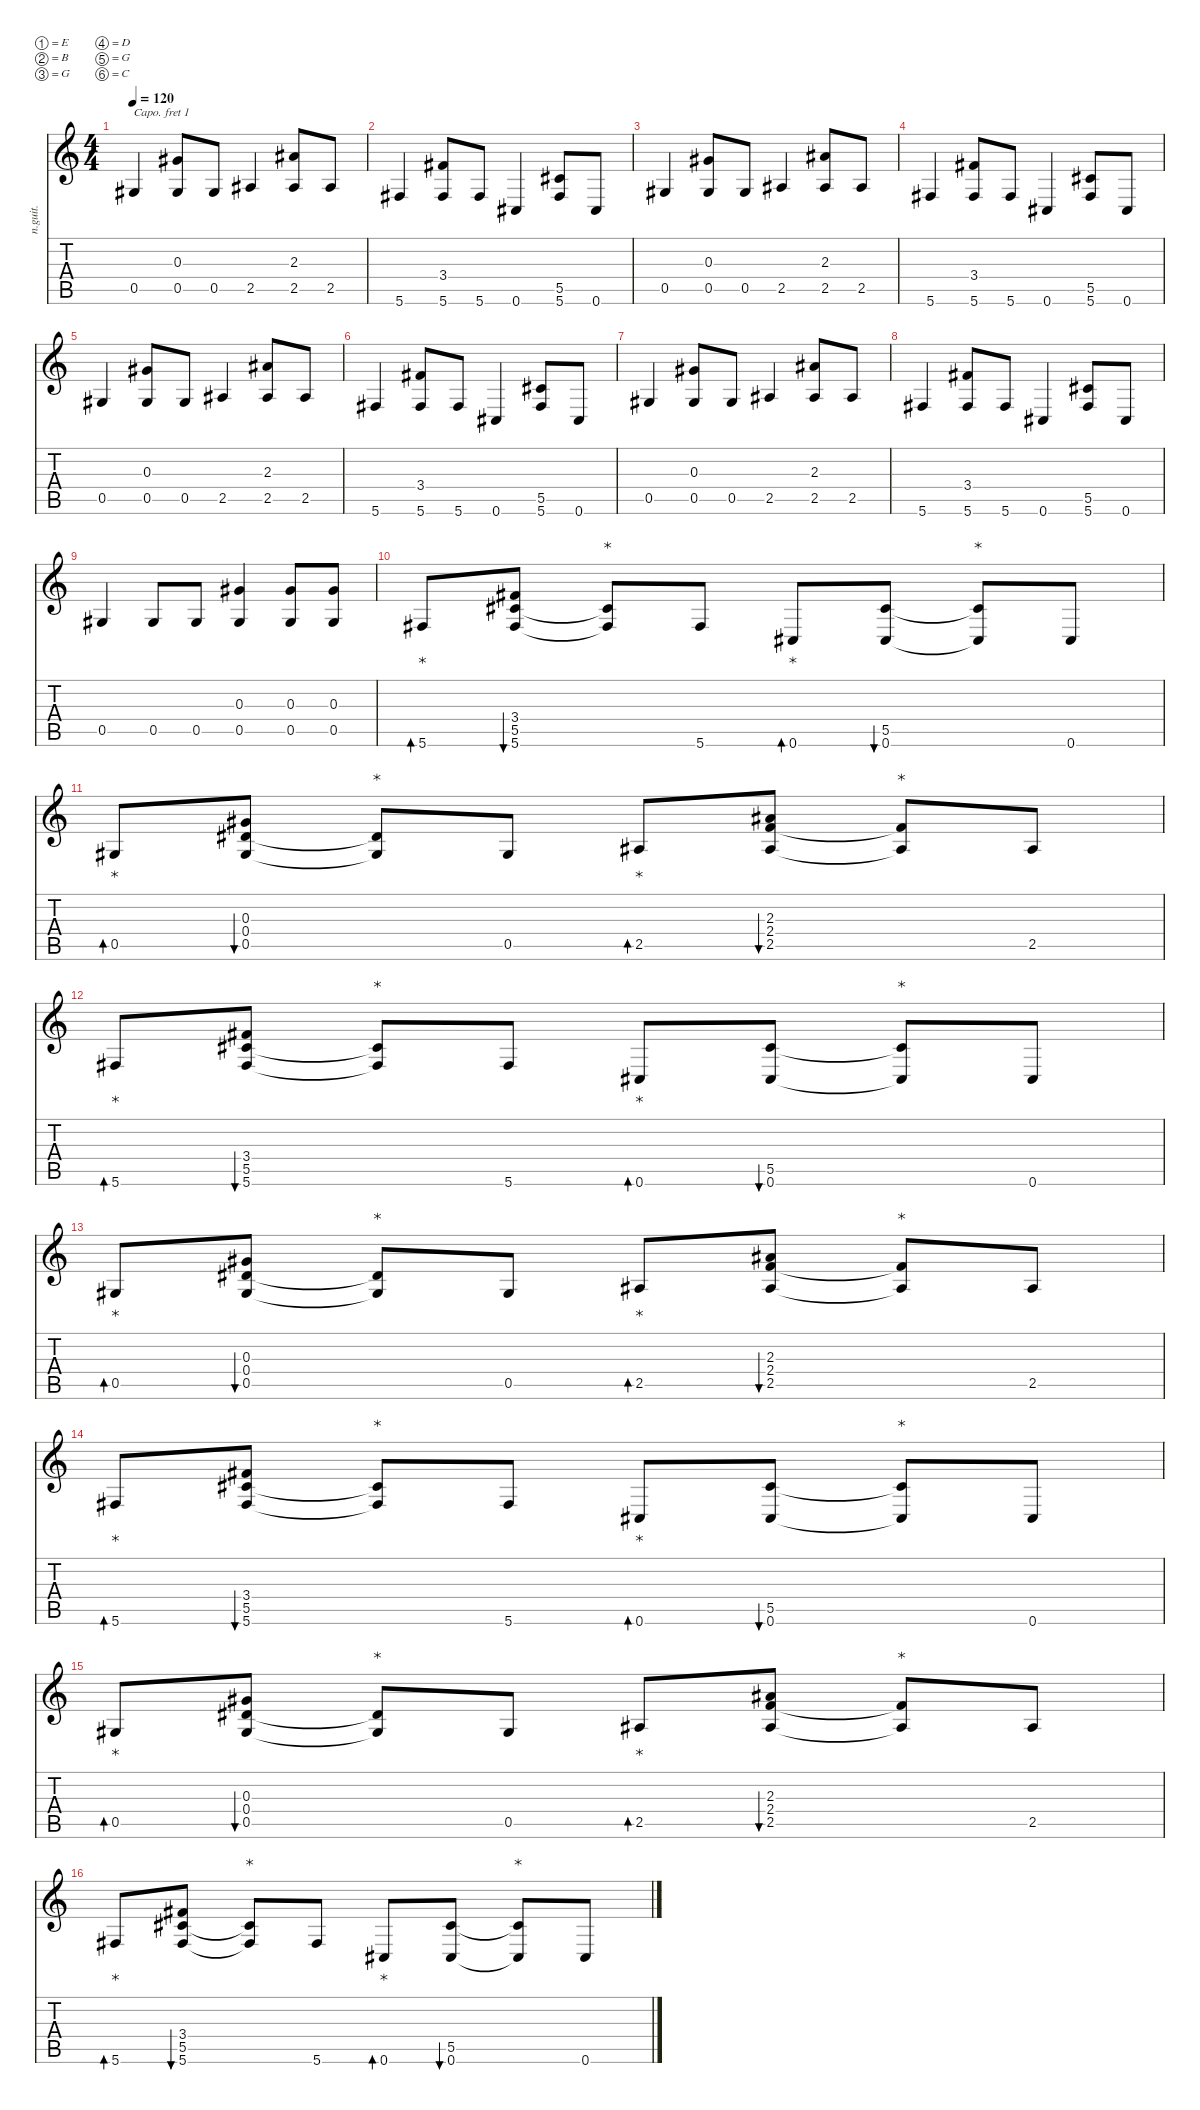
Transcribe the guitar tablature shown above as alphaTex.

\defaultSystemsLayout 4
\hideDynamics
\bracketExtendMode nobrackets
\otherSystemsTrackNameOrientation horizontal
\track ("Guitar 3 (bass)" "n.guit.") {defaultSystemsLayout 6 mute instrument acousticguitarnylon}
\staff {score tabs}
\capo 1
\tuning (E4 B3 G3 D3 G2 C2)
\ts (4 4)
\tempo 120
\clef g2
\ks c
0.5{acc #}.4{dy mf beam Up} (0.5{acc #} 0.3{acc #}).8{beam Up} 0.5{acc #}.8{beam Up} 2.5{acc #}.4{beam Up} (2.5{acc #} 2.3{acc #}).8{beam Up} 2.5{acc #}.8{beam Up} |
5.6{acc #}.4{beam Up} (3.4{acc #} 5.6{acc #}).8{beam Up} 5.6{acc #}.8{beam Up} 0.6{acc #}.4{beam Up} (5.6{acc #} 5.5{acc #}).8{beam Up} 0.6{acc #}.8{beam Up} |
0.5{acc #}.4{beam Up} (0.5{acc #} 0.3{acc #}).8{beam Up} 0.5{acc #}.8{beam Up} 2.5{acc #}.4{beam Up} (2.5{acc #} 2.3{acc #}).8{beam Up} 2.5{acc #}.8{beam Up} |
5.6{acc #}.4{beam Up} (3.4{acc #} 5.6{acc #}).8{beam Up} 5.6{acc #}.8{beam Up} 0.6{acc #}.4{beam Up} (5.6{acc #} 5.5{acc #}).8{beam Up} 0.6{acc #}.8{beam Up} |
0.5{acc #}.4{beam Up} (0.5{acc #} 0.3{acc #}).8{beam Up} 0.5{acc #}.8{beam Up} 2.5{acc #}.4{beam Up} (2.5{acc #} 2.3{acc #}).8{beam Up} 2.5{acc #}.8{beam Up} |
5.6{acc #}.4{beam Up} (3.4{acc #} 5.6{acc #}).8{beam Up} 5.6{acc #}.8{beam Up} 0.6{acc #}.4{beam Up} (5.6{acc #} 5.5{acc #}).8{beam Up} 0.6{acc #}.8{beam Up} |
0.5{acc #}.4{beam Up} (0.5{acc #} 0.3{acc #}).8{beam Up} 0.5{acc #}.8{beam Up} 2.5{acc #}.4{beam Up} (2.5{acc #} 2.3{acc #}).8{beam Up} 2.5{acc #}.8{beam Up} |
5.6{acc #}.4{beam Up} (5.6{acc #} 3.4{acc #}).8{beam Up} 5.6{acc #}.8{beam Up} 0.6{acc #}.4{beam Up} (5.6{acc #} 5.5{acc #}).8{beam Up} 0.6{acc #}.8{beam Up} |
0.5{acc #}.4{beam Up} 0.5{acc #}.8{beam Up} 0.5{acc #}.8{beam Up} (0.5{acc #} 0.3{acc #}).4{dy f beam Up} (0.5{acc #} 0.3{acc #}).8{beam Up} (0.5{acc #} 0.3{acc #}).8{beam Up} |
5.6{acc #}.8{bd 55 dy mf glpt beam Up} (5.6{acc #} 5.5{acc #} 3.4{acc #}).8{bu 54 beam Up} (5.6{t acc #} 5.5{t acc #}).8{glpf beam Up} 5.6{acc #}.8{beam Up} 0.6{acc #}.8{bd 53 glpt beam Up} (0.6{acc #} 5.5{acc #}).8{bu 52 beam Up} (0.6{t acc #} 5.5{t acc #}).8{glpf beam Up} 0.6{acc #}.8{beam Up} |
0.5{acc #}.8{bd 51 glpt beam Up} (0.5{acc #} 0.4{acc #} 0.3{acc #}).8{bu 51 beam Up} (0.5{t acc #} 0.4{t acc #}).8{glpf beam Up} 0.5{acc #}.8{beam Up} 2.5{acc #}.8{bd 51 glpt beam Up} (2.5{acc #} 2.4 2.3{acc #}).8{bu 51 beam Up} (2.5{t acc #} 2.4{t}).8{glpf beam Up} 2.5{acc #}.8{beam Up} |
5.6{acc #}.8{bd 55 glpt beam Up} (5.6{acc #} 5.5{acc #} 3.4{acc #}).8{bu 54 beam Up} (5.6{t acc #} 5.5{t acc #}).8{glpf beam Up} 5.6{acc #}.8{beam Up} 0.6{acc #}.8{bd 53 glpt beam Up} (0.6{acc #} 5.5{acc #}).8{bu 52 beam Up} (0.6{t acc #} 5.5{t acc #}).8{glpf beam Up} 0.6{acc #}.8{beam Up} |
0.5{acc #}.8{bd 51 glpt beam Up} (0.5{acc #} 0.4{acc #} 0.3{acc #}).8{bu 51 beam Up} (0.5{t acc #} 0.4{t acc #}).8{glpf beam Up} 0.5{acc #}.8{beam Up} 2.5{acc #}.8{bd 51 glpt beam Up} (2.5{acc #} 2.4 2.3{acc #}).8{bu 51 beam Up} (2.5{t acc #} 2.4{t}).8{glpf beam Up} 2.5{acc #}.8{beam Up} |
5.6{acc #}.8{bd 55 glpt beam Up} (5.6{acc #} 5.5{acc #} 3.4{acc #}).8{bu 54 beam Up} (5.6{t acc #} 5.5{t acc #}).8{glpf beam Up} 5.6{acc #}.8{beam Up} 0.6{acc #}.8{bd 53 glpt beam Up} (0.6{acc #} 5.5{acc #}).8{bu 52 beam Up} (0.6{t acc #} 5.5{t acc #}).8{glpf beam Up} 0.6{acc #}.8{beam Up} |
0.5{acc #}.8{bd 51 glpt beam Up} (0.5{acc #} 0.4{acc #} 0.3{acc #}).8{bu 51 beam Up} (0.5{t acc #} 0.4{t acc #}).8{glpf beam Up} 0.5{acc #}.8{beam Up} 2.5{acc #}.8{bd 51 glpt beam Up} (2.5{acc #} 2.4 2.3{acc #}).8{bu 51 beam Up} (2.5{t acc #} 2.4{t}).8{glpf beam Up} 2.5{acc #}.8{beam Up} |
5.6{acc #}.8{bd 55 glpt beam Up} (5.6{acc #} 5.5{acc #} 3.4{acc #}).8{bu 54 beam Up} (5.6{t acc #} 5.5{t acc #}).8{glpf beam Up} 5.6{acc #}.8{beam Up} 0.6{acc #}.8{bd 53 glpt beam Up} (0.6{acc #} 5.5{acc #}).8{bu 52 beam Up} (0.6{t acc #} 5.5{t acc #}).8{glpf beam Up} 0.6{acc #}.8{beam Up}
